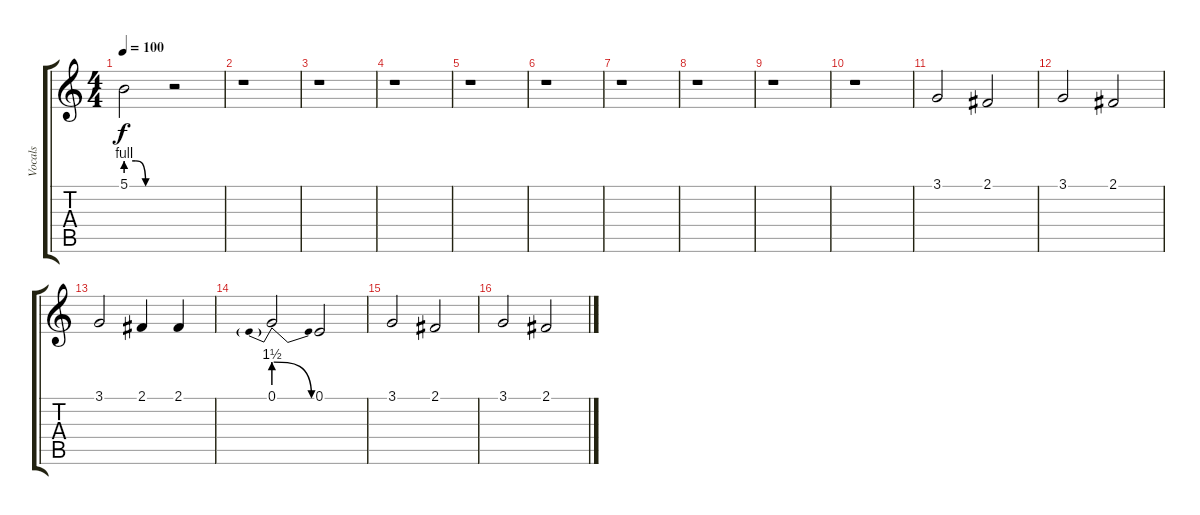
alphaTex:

\track ("Vocals" "Vocals") {instrument violin}
\staff {score tabs}
\tuning (E4 B3 G3 D3 A2 E2) {hide}
\ts (4 4)
\tempo 100
\clef g2
\ks c
5.1{be (custom 0 4 15 4 30 0 60 0)}.2{dy f} r.2 |
r.1 |
r.1 |
r.1 |
r.1 |
r.1 |
r.1 |
r.1 |
r.1 |
r.1 |
3.1.2 2.1.2 |
3.1.2 2.1.2 |
3.1.2 2.1.4 2.1.4 |
0.1{be (prebendrelease 0 6 60 0)}.2 0.1.2 |
3.1.2 2.1.2 |
3.1.2 2.1.2
